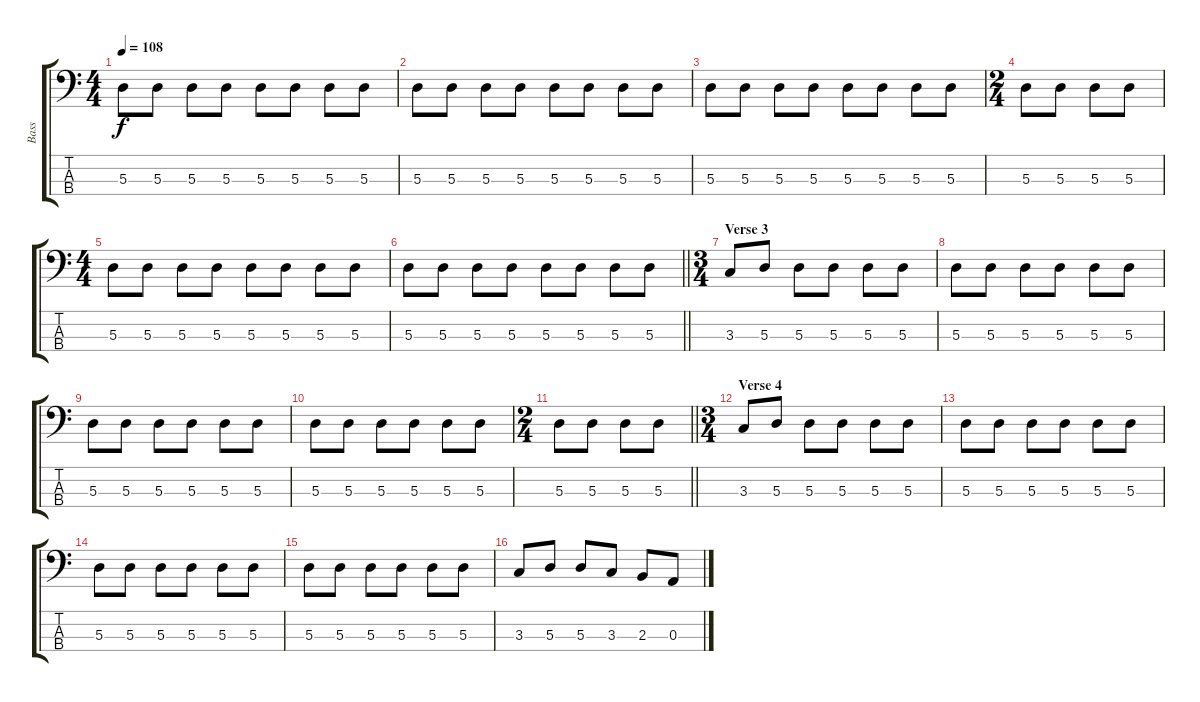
\track ("Bass" "Bass") {instrument electricbassfinger}
\staff {score tabs}
\tuning (G2 D2 A1 E1) {hide}
\ts (4 4)
\tempo 108
\clef f4
\ks c
5.3.8{dy f} 5.3.8 5.3.8 5.3.8 5.3.8 5.3.8 5.3.8 5.3.8 |
5.3.8 5.3.8 5.3.8 5.3.8 5.3.8 5.3.8 5.3.8 5.3.8 |
5.3.8 5.3.8 5.3.8 5.3.8 5.3.8 5.3.8 5.3.8 5.3.8 |
\ts (2 4)
5.3.8 5.3.8 5.3.8 5.3.8 |
\ts (4 4)
5.3.8 5.3.8 5.3.8 5.3.8 5.3.8 5.3.8 5.3.8 5.3.8 |
\barLineRight lightlight
5.3.8 5.3.8 5.3.8 5.3.8 5.3.8 5.3.8 5.3.8 5.3.8 |
\ts (3 4)
\section ("" "Verse 3")
3.3.8 5.3.8 5.3.8 5.3.8 5.3.8 5.3.8 |
5.3.8 5.3.8 5.3.8 5.3.8 5.3.8 5.3.8 |
5.3.8 5.3.8 5.3.8 5.3.8 5.3.8 5.3.8 |
5.3.8 5.3.8 5.3.8 5.3.8 5.3.8 5.3.8 |
\ts (2 4)
\barLineRight lightlight
5.3.8 5.3.8 5.3.8 5.3.8 |
\ts (3 4)
\section ("" "Verse 4")
3.3.8 5.3.8 5.3.8 5.3.8 5.3.8 5.3.8 |
5.3.8 5.3.8 5.3.8 5.3.8 5.3.8 5.3.8 |
5.3.8 5.3.8 5.3.8 5.3.8 5.3.8 5.3.8 |
5.3.8 5.3.8 5.3.8 5.3.8 5.3.8 5.3.8 |
3.3.8 5.3.8 5.3.8 3.3.8 2.3.8 0.3.8
